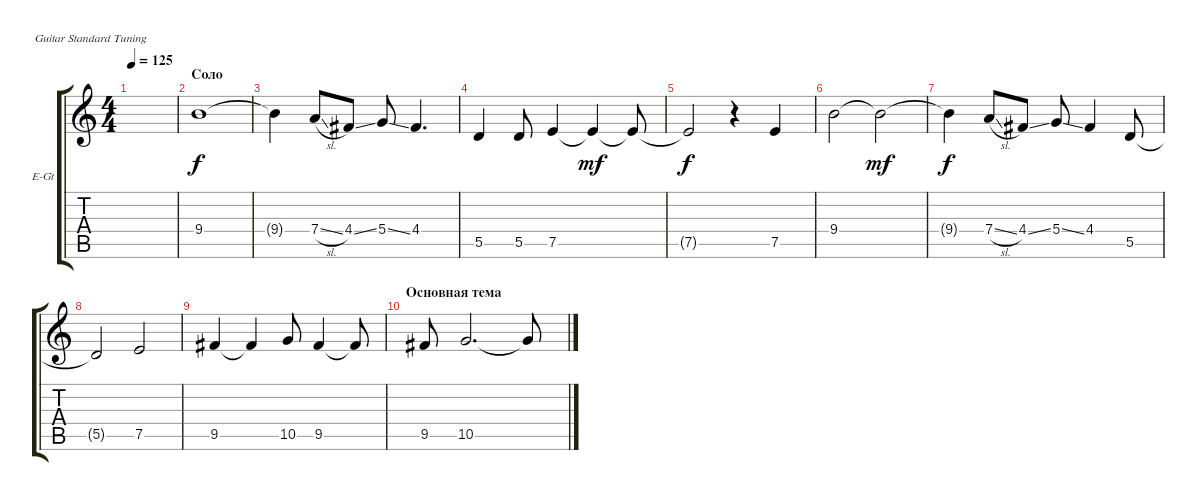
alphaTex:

\defaultSystemsLayout 4
\bracketExtendMode groupsimilarinstruments
\firstSystemTrackNameOrientation horizontal
\otherSystemsTrackNameOrientation horizontal
\track ("Electric Guitar (Drive)" "E-Gt") {instrument overdrivenguitar}
\staff {score tabs}
\tuning (E4 B3 G3 D3 A2 E2)
\ts (4 4)
\tempo 125
\clef g2
\ks c
|
\section ("" "Соло")
9.4.1 |
9.4{t}.4 7.4{sl}.8 4.4{ss}.8 5.4{ss}.8 4.4.4{d} |
5.5.4 5.5.8 7.5.4 7.5{t}.4{dy mf} 7.5{t}.8 |
7.5{t}.2{dy f} r.4 7.5.4 |
9.4.2 9.4{t}.2{dy mf} |
9.4{t}.4{dy f} 7.4{sl}.8 4.4{ss}.8 5.4{ss}.8 4.4.4 5.5.8 |
5.5{t}.2 7.5.2 |
9.5.4 9.5{t}.4 10.5.8 9.5.4 9.5{t}.8 |
\section ("" "Основная тема")
9.5.8 10.5.2{d} 10.5{t}.8
